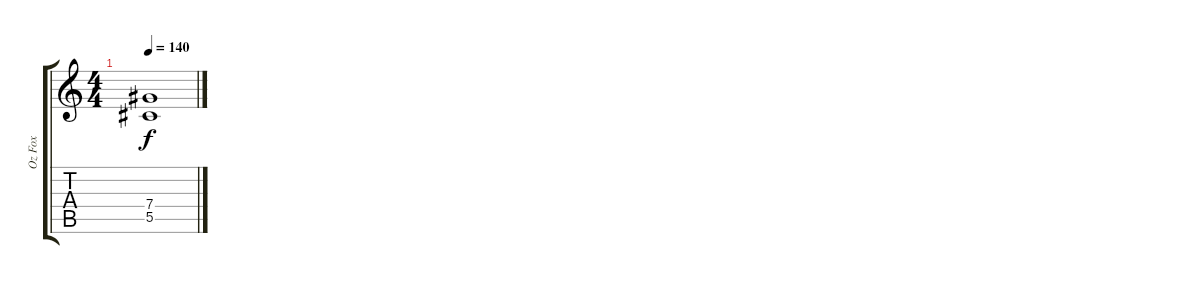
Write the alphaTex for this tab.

\track ("Oz Fox" "Oz Fox") {instrument overdrivenguitar}
\staff {score tabs}
\tuning (Eb4 Bb3 Gb3 Db3 Ab2 Eb2) {hide}
\ts (4 4)
\tempo 140
\clef g2
\ks c
(7.4{t} 5.5{t}).1{dy f}
